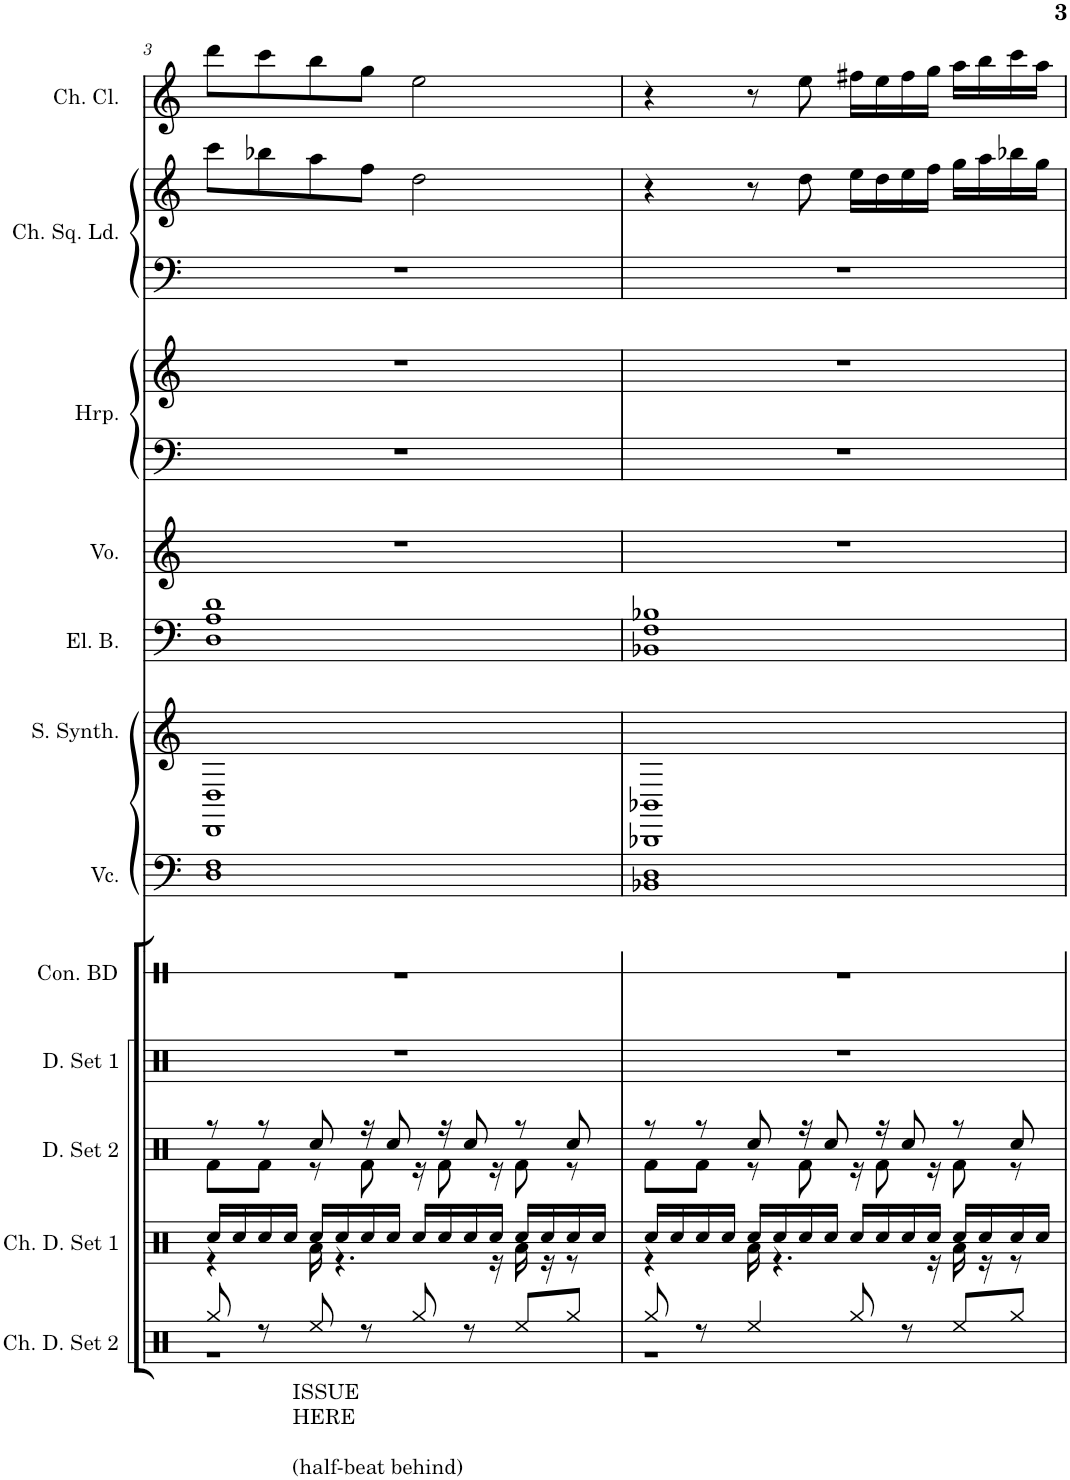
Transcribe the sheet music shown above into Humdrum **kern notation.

**kern	**kern	**kern	**kern	**kern	**kern	**kern	**kern	**kern	**kern	**kern	**kern	**kern	**kern
*part12	*part11	*part10	*part9	*part8	*part7	*part6	*part5	*part4	*part3	*part3	*part2	*part2	*part1
*staff14	*staff13	*staff12	*staff11	*staff10	*staff9	*staff8	*staff7	*staff6	*staff5	*staff4	*staff3	*staff2	*staff1
*I"Second Chiptune Drums	*I"First Chiptune Drumset	*I"Second Drumset	*I"First Drumset	*I"Concert Bass Drum	*I"Violoncello	*I"Saw Synthesizer	*I"Electric Bass	*I"Voice	*I"Harp	*	*I"Chiptune Square Lead	*	*I"Chiptune Clarinet
*	*I'Ch. D. Set 1	*I'D. Set 2	*I'D. Set 1	*I'Con. BD	*I'Vc.	*I'S. Synth.	*I'El. B.	*I'Vo.	*I'Hrp.	*	*I'Ch. Sq. Ld.	*	*I'Ch. Cl.
!!LO:PB:g=z
*clefX	*clefX	*clefX	*clefX	*clefX	*clefF4	*clefG2	*clefF4	*clefG2	*clefF4	*clefG2	*clefF4	*clefG2	*clefG2
*	*	*	*	*	*	*	*Trd7c12	*	*	*	*	*	*Trd4c7
*k[]	*k[]	*k[]	*k[]	*k[]	*k[]	*k[]	*k[]	*k[]	*k[]	*k[]	*k[]	*k[]	*k[]
*M4/4	*M4/4	*M4/4	*M4/4	*M4/4	*M4/4	*M4/4	*M4/4	*M4/4	*M4/4	*M4/4	*M4/4	*M4/4	*M4/4
=3	=3	=3	=3	=3	=3	=3	=3	=3	=3	=3	=3	=3	=3
*^	*^	*^	*	*	*	*	*	*	*	*	*	*	*
8Rgg/	1r	16Rcc/LL	4r	8r	8Rf\L	1r	1r	1D 1F	1DD 1D	1D 1A 1d	1r	1r	1r	1r	8ccc\L	8ddd\L
.	.	16Rcc/	.	.	.	.	.	.	.	.	.	.	.	.	.	.
8r	.	16Rcc/	.	8r	8Rf\J	.	.	.	.	.	.	.	.	.	8bb-X\	8ccc\
.	.	16Rcc/JJ	.	.	.	.	.	.	.	.	.	.	.	.	.	.
!LO:TX:b:t=ISSUE	!	!	!	!	!	!	!	!	!	!	!	!	!	!	!	!
!LO:TX:b:t=HERE	!	!	!	!	!	!	!	!	!	!	!	!	!	!	!	!
!LO:TX:b:t=(half-beat behind)	!	!	!	!	!	!	!	!	!	!	!	!	!	!	!	!
8Ree/	.	16Rcc/LL	16Ra\	8Rcc/	8r	.	.	.	.	.	.	.	.	.	8aa\	8bb\
.	.	16Rcc/	4.r	.	.	.	.	.	.	.	.	.	.	.	.	.
8r	.	16Rcc/	.	16r	8Rf\	.	.	.	.	.	.	.	.	.	8ff\J	8gg\J
.	.	16Rcc/JJ	.	8Rcc/	.	.	.	.	.	.	.	.	.	.	.	.
8Rgg/	.	16Rcc/LL	.	.	16r	.	.	.	.	.	.	.	.	.	2dd\	2ee\
.	.	16Rcc/	.	16r	8Rf\	.	.	.	.	.	.	.	.	.	.	.
8r	.	16Rcc/	.	8Rcc/	.	.	.	.	.	.	.	.	.	.	.	.
.	.	16Rcc/JJ	16r	.	16r	.	.	.	.	.	.	.	.	.	.	.
8Ree/L	.	16Rcc/LL	16Ra\	8r	8Rf\	.	.	.	.	.	.	.	.	.	.	.
.	.	16Rcc/	16r	.	.	.	.	.	.	.	.	.	.	.	.	.
8Rgg/J	.	16Rcc/	8r	8Rcc/	8r	.	.	.	.	.	.	.	.	.	.	.
.	.	16Rcc/JJ	.	.	.	.	.	.	.	.	.	.	.	.	.	.
=4	=4	=4	=4	=4	=4	=4	=4	=4	=4	=4	=4	=4	=4	=4	=4	=4
8Rgg/	1r	16Rcc/LL	4r	8r	8Rf\L	1r	1r	1BB-X 1D	1BBB-X 1BB-X	1BB-X 1F 1B-X	1r	1r	1r	1r	4r	4r
.	.	16Rcc/	.	.	.	.	.	.	.	.	.	.	.	.	.	.
8r	.	16Rcc/	.	8r	8Rf\J	.	.	.	.	.	.	.	.	.	.	.
.	.	16Rcc/JJ	.	.	.	.	.	.	.	.	.	.	.	.	.	.
4Ree/	.	16Rcc/LL	16Ra\	8Rcc/	8r	.	.	.	.	.	.	.	.	.	8r	8r
.	.	16Rcc/	4.r	.	.	.	.	.	.	.	.	.	.	.	.	.
.	.	16Rcc/	.	16r	8Rf\	.	.	.	.	.	.	.	.	.	8dd\	8ee\
.	.	16Rcc/JJ	.	8Rcc/	.	.	.	.	.	.	.	.	.	.	.	.
8Rgg/	.	16Rcc/LL	.	.	16r	.	.	.	.	.	.	.	.	.	16ee\LL	16ff#X\LL
.	.	16Rcc/	.	16r	8Rf\	.	.	.	.	.	.	.	.	.	16dd\	16ee\
8r	.	16Rcc/	.	8Rcc/	.	.	.	.	.	.	.	.	.	.	16ee\	16ff#\
.	.	16Rcc/JJ	16r	.	16r	.	.	.	.	.	.	.	.	.	16ff\JJ	16gg\JJ
8Ree/L	.	16Rcc/LL	16Ra\	8r	8Rf\	.	.	.	.	.	.	.	.	.	16gg\LL	16aa\LL
.	.	16Rcc/	16r	.	.	.	.	.	.	.	.	.	.	.	16aa\	16bb\
8Rgg/J	.	16Rcc/	8r	8Rcc/	8r	.	.	.	.	.	.	.	.	.	16bb-X\	16ccc\
.	.	16Rcc/JJ	.	.	.	.	.	.	.	.	.	.	.	.	16gg\JJ	16aa\JJ
*v	*v	*	*	*v	*v	*	*	*	*	*	*	*	*	*	*	*
*	*v	*v	*	*	*	*	*	*	*	*	*	*	*	*
=	=	=	=	=	=	=	=	=	=	=	=	=	=
*-	*-	*-	*-	*-	*-	*-	*-	*-	*-	*-	*-	*-	*-
